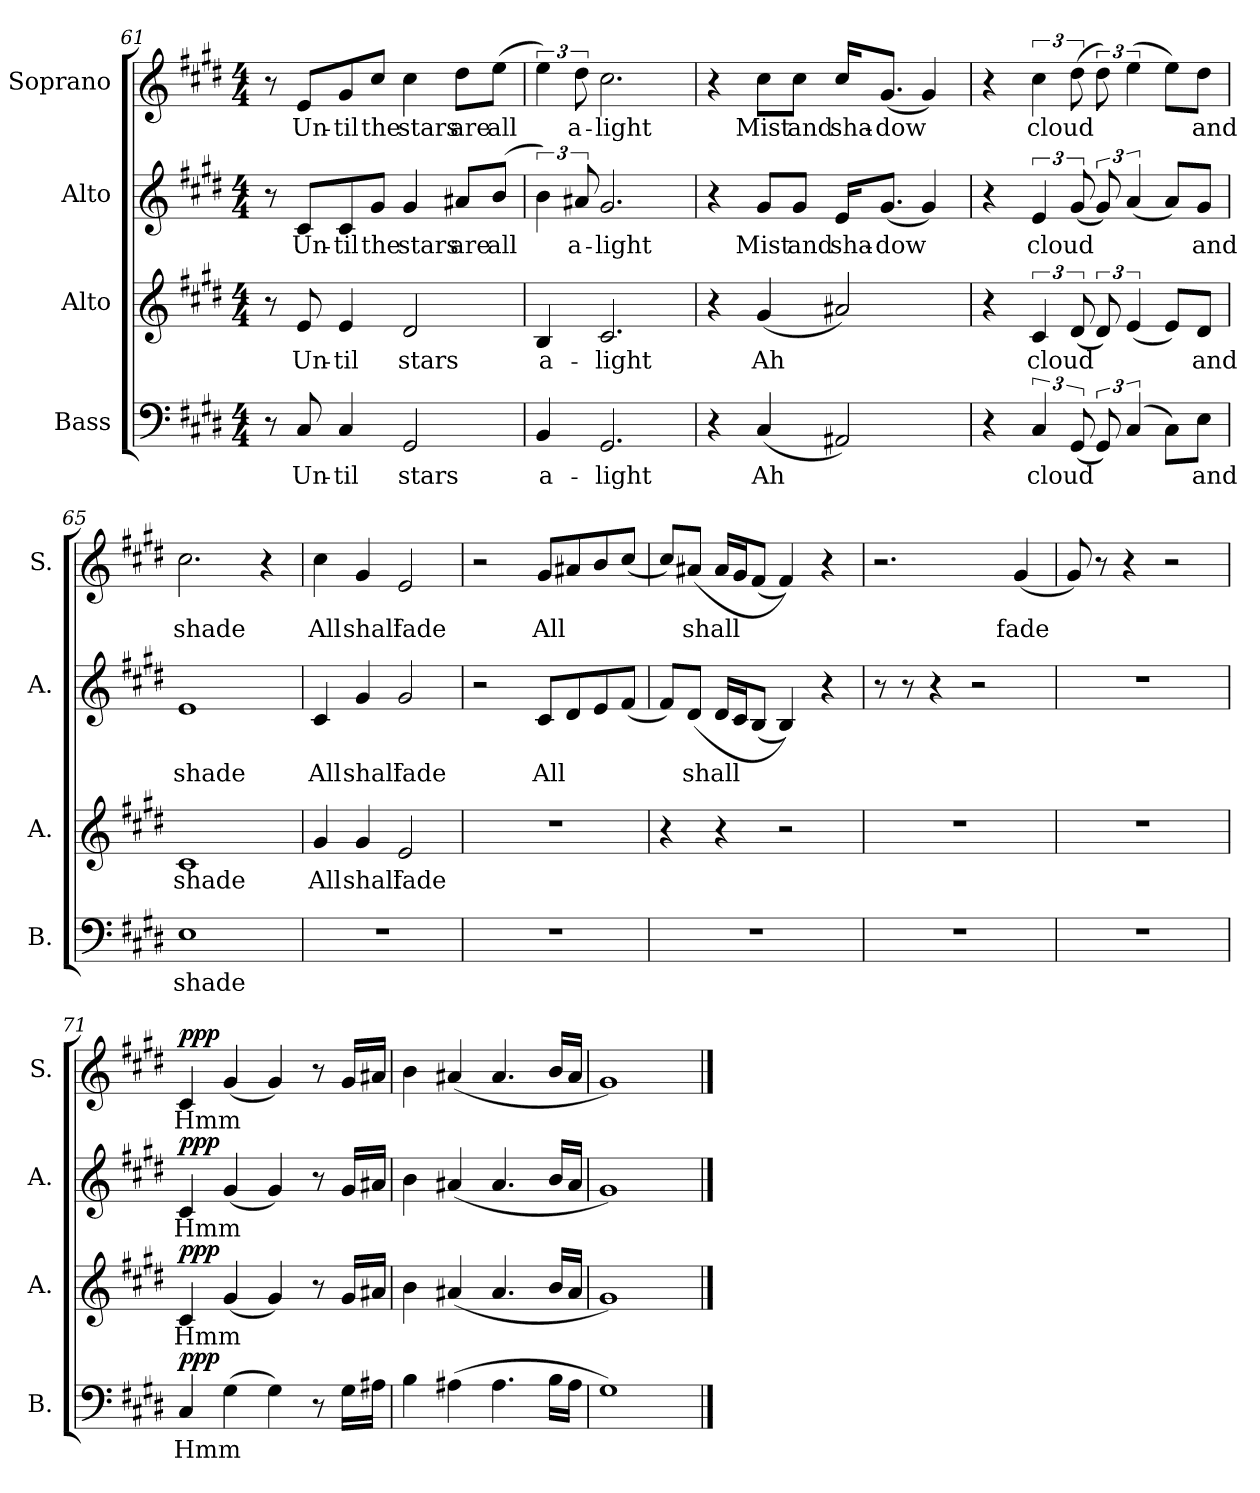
**kern	**text	**dynam	**kern	**text	**dynam	**kern	**text	**dynam	**kern	**text	**dynam
*part4	*part4	*part4	*part3	*part3	*part3	*part2	*part2	*part2	*part1	*part1	*part1
*staff4	*staff4	*staff4	*staff3	*staff3	*staff3	*staff2	*staff2	*staff2	*staff1	*staff1	*staff1
*I"Bass	*	*	*I"Alto	*	*	*I"Alto	*	*	*I"Soprano	*	*
*I'B.	*	*	*I'A.	*	*	*I'A.	*	*	*I'S.	*	*
*clefF4	*	*	*clefG2	*	*	*clefG2	*	*	*clefG2	*	*
*k[f#c#g#d#]	*	*	*k[f#c#g#d#]	*	*	*k[f#c#g#d#]	*	*	*k[f#c#g#d#]	*	*
*M4/4	*	*	*M4/4	*	*	*M4/4	*	*	*M4/4	*	*
=61	=61	=61	=61	=61	=61	=61	=61	=61	=61	=61	=61
8r	.	.	8r	.	.	8r	.	.	8r	.	.
8C#/	Un-	.	8e/	Un-	.	8c#/L	Un-	.	8e/L	Un-	.
4C#/	-til	.	4e/	-til	.	8c#/	-til	.	8g#/	-til	.
.	.	.	.	.	.	8g#/J	the	.	8cc#/J	the	.
2GG#/	stars	.	2d#/	stars	.	4g#/	stars	.	4cc#\	stars	.
.	.	.	.	.	.	8a#X/L	are	.	8dd#\L	are	.
.	.	.	.	.	.	(8b/J	all	.	(8ee\J	all	.
=62	=62	=62	=62	=62	=62	=62	=62	=62	=62	=62	=62
4BB/	a-	.	4B/	a-	.	6b\)	.	.	6ee\)	.	.
.	.	.	.	.	.	12a#X/	a-	.	12dd#\	a-	.
2.GG#/	-light	.	2.c#/	-light	.	2.g#/	-light	.	2.cc#\	-light	.
!!LO:LB:g=z
=63	=63	=63	=63	=63	=63	=63	=63	=63	=63	=63	=63
4r	.	.	4r	.	.	4r	.	.	4r	.	.
(4C#/	Ah	.	(4g#/	Ah	.	8g#/L	Mist	.	8cc#\L	Mist	.
.	.	.	.	.	.	8g#/J	and	.	8cc#\J	and	.
2AA#X/)	.	.	2a#X/)	.	.	16e/KL	sha-	.	16cc#/KL	sha-	.
.	.	.	.	.	.	(8.g#/J	dow	.	(8.g#/J	dow	.
.	.	.	.	.	.	4g#/)	.	.	4g#/)	.	.
=64	=64	=64	=64	=64	=64	=64	=64	=64	=64	=64	=64
4r	.	.	4r	.	.	4r	.	.	4r	.	.
6C#/	cloud	.	6c#/	cloud	.	6e/	cloud	.	6cc#\	cloud	.
(12GG#/	.	.	(12d#/	.	.	(12g#/	.	.	(12dd#\	.	.
12GG#/)	.	.	12d#/)	.	.	12g#/)	.	.	12dd#\)	.	.
(6C#/	.	.	(6e/	.	.	(6a/	.	.	(6ee\	.	.
8C#\L)	.	.	8e/L)	.	.	8a/L)	.	.	8ee\L)	.	.
8E\J	and	.	8d#/J	and	.	8g#/J	and	.	8dd#\J	and	.
=65	=65	=65	=65	=65	=65	=65	=65	=65	=65	=65	=65
1E	shade	.	1c#	shade	.	1e	shade	.	2.cc#\	shade	.
.	.	.	.	.	.	.	.	.	4r	.	.
=66	=66	=66	=66	=66	=66	=66	=66	=66	=66	=66	=66
1r	.	.	4g#/	All	.	4c#/	All	.	4cc#\	All	.
.	.	.	4g#/	shall	.	4g#/	shall	.	4g#/	shall	.
.	.	.	2e/	fade	.	2g#/	fade	.	2e/	fade	.
=67	=67	=67	=67	=67	=67	=67	=67	=67	=67	=67	=67
1r	.	.	1r	.	.	2r	.	.	2r	.	.
.	.	.	.	.	.	8c#/L	All	.	8g#/L	All	.
.	.	.	.	.	.	8d#/	.	.	8a#X/	.	.
.	.	.	.	.	.	8e/	.	.	8b/	.	.
.	.	.	.	.	.	(8f#/J	.	.	(8cc#/J	.	.
!!LO:LB:g=z
=68	=68	=68	=68	=68	=68	=68	=68	=68	=68	=68	=68
1r	.	.	4r	.	.	8f#/L)	.	.	8cc#/L)	.	.
.	.	.	.	.	.	(8d#/J	shall	.	(8a#X/J	shall	.
.	.	.	4r	.	.	16d#/LL	.	.	16a#/LL	.	.
.	.	.	.	.	.	16c#/J	.	.	16g#/J	.	.
.	.	.	.	.	.	(8B/J	.	.	(8f#/J	.	.
.	.	.	2r	.	.	4B/))	.	.	4f#/))	.	.
.	.	.	.	.	.	4r	.	.	4r	.	.
=69	=69	=69	=69	=69	=69	=69	=69	=69	=69	=69	=69
1r	.	.	1r	.	.	8r	.	.	2.r	.	.
.	.	.	.	.	.	8r	.	.	.	.	.
.	.	.	.	.	.	4r	.	.	.	.	.
.	.	.	.	.	.	2r	.	.	.	.	.
.	.	.	.	.	.	.	.	.	(4g#/	fade	.
=70	=70	=70	=70	=70	=70	=70	=70	=70	=70	=70	=70
1r	.	.	1r	.	.	1r	.	.	8g#/)	.	.
.	.	.	.	.	.	.	.	.	8r	.	.
.	.	.	.	.	.	.	.	.	4r	.	.
.	.	.	.	.	.	.	.	.	2r	.	.
=71	=71	=71	=71	=71	=71	=71	=71	=71	=71	=71	=71
!	!	!LO:DY:b	!	!	!LO:DY:b	!	!	!LO:DY:b	!	!	!LO:DY:b
4C#/	Hmm	ppp	4c#/	Hmm	ppp	4c#/	Hmm	ppp	4c#/	-Hmm	ppp
(4G#\	.	.	(4g#/	.	.	(4g#/	.	.	(4g#/	.	.
4G#\)	.	.	4g#/)	.	.	4g#/)	.	.	4g#/)	.	.
8r	.	.	8r	.	.	8r	.	.	8r	.	.
16G#\LL	.	.	16g#/LL	.	.	16g#/LL	.	.	16g#/LL	.	.
16A#X\JJ	.	.	16a#X/JJ	.	.	16a#X/JJ	.	.	16a#X/JJ	.	.
=72	=72	=72	=72	=72	=72	=72	=72	=72	=72	=72	=72
4B\	.	.	4b\	.	.	4b\	.	.	4b\	.	.
(4A#X\	.	.	(4a#X/	.	.	(4a#X/	.	.	(4a#X/	.	.
4.A#\	.	.	4.a#/	.	.	4.a#/	.	.	4.a#/	.	.
16B\LL	.	.	16b/LL	.	.	16b/LL	.	.	16b/LL	.	.
16A#\JJ	.	.	16a#/JJ	.	.	16a#/JJ	.	.	16a#/JJ	.	.
=73	=73	=73	=73	=73	=73	=73	=73	=73	=73	=73	=73
1G#)	.	.	1g#)	.	.	1g#)	.	.	1g#)	.	.
==	==	==	==	==	==	==	==	==	==	==	==
*-	*-	*-	*-	*-	*-	*-	*-	*-	*-	*-	*-
